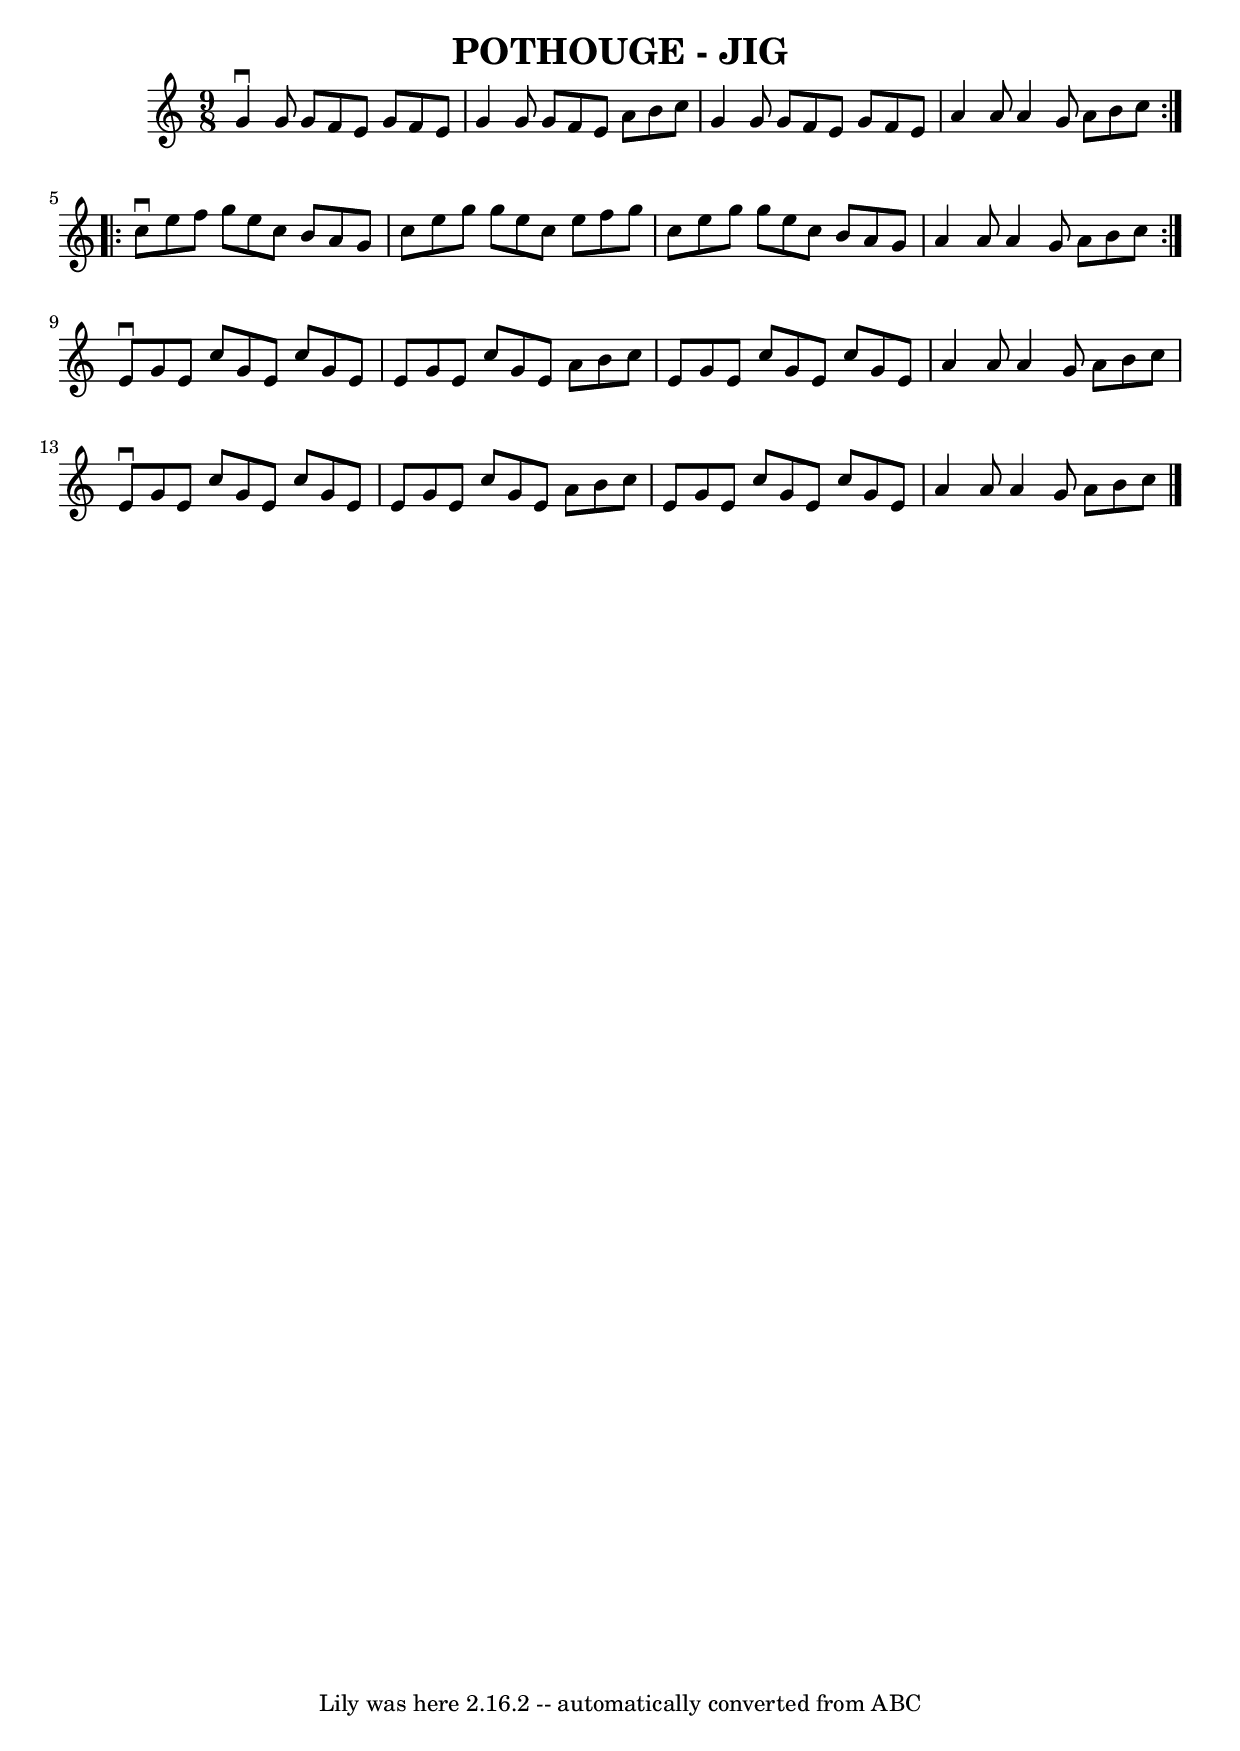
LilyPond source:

\version "2.16.2"
\include "Mammoth.ily"
\header {
	%% book = "Ryan's Mammoth Collection of Fiddle Tunes"
	crossRefNumber = "1"
	footnotes = ""
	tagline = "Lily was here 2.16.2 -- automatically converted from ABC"
	title = "POTHOUGE - JIG"
}
voicedefault =  {


\repeat volta 2 {
\time 9/8 
\key c \major g'4^\downbow g'8 g'8 f'8 e'8 g'8    
f'8 e'8    |
 g'4 g'8 g'8 f'8 e'8 a'8 b'8 c''8  
  |
 g'4 g'8 g'8 f'8 e'8 g'8 f'8 e'8    |
   
a'4 a'8 a'4 g'8 a'8 b'8 c''8    }     \repeat volta 2 {   
c''8^\downbow e''8 f''8 g''8 e''8 c''8 b'8 a'8 g'8    
|
 c''8 e''8 g''8 g''8 e''8 c''8 e''8 f''8 g''8 
 c''8 e''8 g''8 g''8 e''8 c''8 b'8 a'8 g'8    
|
 a'4 a'8 a'4 g'8 a'8 b'8 c''8    } e'8 
^\downbow g'8 e'8 c''8 g'8 e'8 c''8 g'8 e'8    |
  
 e'8 g'8 e'8 c''8 g'8 e'8 a'8 b'8 c''8    |
   
e'8 g'8 e'8 c''8 g'8 e'8 c''8 g'8 e'8    |
 a'4 
 a'8 a'4 g'8 a'8 b'8 c''8        |
 e'8^\downbow   
g'8 e'8 c''8 g'8 e'8 c''8 g'8 e'8    |
 e'8 g'8 
 e'8 c''8 g'8 e'8 a'8 b'8 c''8    |
 e'8 g'8    
e'8 c''8 g'8 e'8 c''8 g'8 e'8    |
 a'4 a'8 a'4 
 g'8 a'8 b'8 c''8    \bar "|."   
}

\score{
    <<

	\context Staff="default"
	{
	    \voicedefault 
	}

    >>
	\layout {
	}
	\midi {}
}
